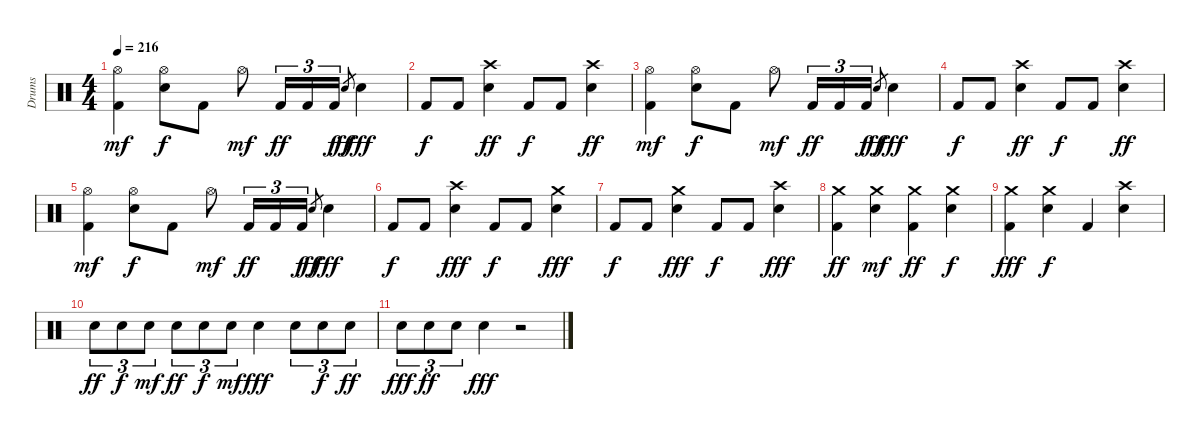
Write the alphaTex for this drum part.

\track ("Drums" "Drums") {instrument percussion}
\staff {score}
\articulation defaults
\ts (4 4)
\tempo 216
\clef neutral
\ks c
("Hi-Hat (open)" "Kick (hit) 2").4{dy mf} ("Hi-Hat (open)" "Electric Snare (hit)").8{dy f} "Kick (hit) 2".8 "Hi-Hat (open)".8{dy mf} "Kick (hit) 2".16{tu (3 2) dy ff} "Kick (hit) 2".16{tu (3 2)} "Kick (hit) 2".16{tu (3 2) dy f} "Electric Snare (hit)".8{gr dy ff} "Electric Snare (hit)".4{dy fff} |
"Kick (hit) 2".8{dy f} "Kick (hit) 2".8 ("Crash high (hit)" "Electric Snare (hit)").4{dy ff} "Kick (hit) 2".8{dy f} "Kick (hit) 2".8 ("Crash high (hit)" "Electric Snare (hit)").4{dy ff} |
("Hi-Hat (open)" "Kick (hit) 2").4{dy mf} ("Hi-Hat (open)" "Electric Snare (hit)").8{dy f} "Kick (hit) 2".8 "Hi-Hat (open)".8{dy mf} "Kick (hit) 2".16{tu (3 2) dy ff} "Kick (hit) 2".16{tu (3 2)} "Kick (hit) 2".16{tu (3 2) dy f} "Electric Snare (hit)".8{gr dy ff} "Electric Snare (hit)".4{dy fff} |
"Kick (hit) 2".8{dy f} "Kick (hit) 2".8 ("Crash high (hit)" "Electric Snare (hit)").4{dy ff} "Kick (hit) 2".8{dy f} "Kick (hit) 2".8 ("Crash high (hit)" "Electric Snare (hit)").4{dy ff} |
("Hi-Hat (open)" "Kick (hit) 2").4{dy mf} ("Hi-Hat (open)" "Electric Snare (hit)").8{dy f} "Kick (hit) 2".8 "Hi-Hat (open)".8{dy mf} "Kick (hit) 2".16{tu (3 2) dy ff} "Kick (hit) 2".16{tu (3 2)} "Kick (hit) 2".16{tu (3 2) dy f} "Electric Snare (hit)".8{gr dy ff} "Electric Snare (hit)".4{dy fff} |
"Kick (hit) 2".8{dy f} "Kick (hit) 2".8 ("Crash high (hit)" "Electric Snare (hit)").4{dy fff} "Kick (hit) 2".8{dy f} "Kick (hit) 2".8 ("Crash medium (hit)" "Electric Snare (hit)").4{dy fff} |
"Kick (hit) 2".8{dy f} "Kick (hit) 2".8 ("Crash medium (hit)" "Electric Snare (hit)").4{dy fff} "Kick (hit) 2".8{dy f} "Kick (hit) 2".8 ("Crash high (hit)" "Electric Snare (hit)").4{dy fff} |
("Crash medium (hit)" "Kick (hit) 2").4{dy ff} ("Crash medium (hit)" "Electric Snare (hit)").4{dy mf} ("Crash medium (hit)" "Kick (hit) 2").4{dy ff} ("Crash medium (hit)" "Electric Snare (hit)").4{dy f} |
("Crash medium (hit)" "Kick (hit) 2").4{dy fff} ("Crash medium (hit)" "Electric Snare (hit)").4{dy f} "Kick (hit) 2".4 ("Crash high (hit)" "Electric Snare (hit)").4 |
"Electric Snare (hit)".8{tu (3 2) dy ff} "Electric Snare (hit)".8{tu (3 2) dy f} "Electric Snare (hit)".8{tu (3 2) dy mf} "Electric Snare (hit)".8{tu (3 2) dy ff} "Electric Snare (hit)".8{tu (3 2) dy f} "Electric Snare (hit)".8{tu (3 2) dy mf} "Electric Snare (hit)".4{dy fff} "Electric Snare (hit)".8{tu (3 2)} "Electric Snare (hit)".8{tu (3 2) dy f} "Electric Snare (hit)".8{tu (3 2) dy ff} |
"Electric Snare (hit)".8{tu (3 2) dy fff} "Electric Snare (hit)".8{tu (3 2) dy ff} "Electric Snare (hit)".8{tu (3 2)} "Electric Snare (hit)".4{dy fff} r.2
